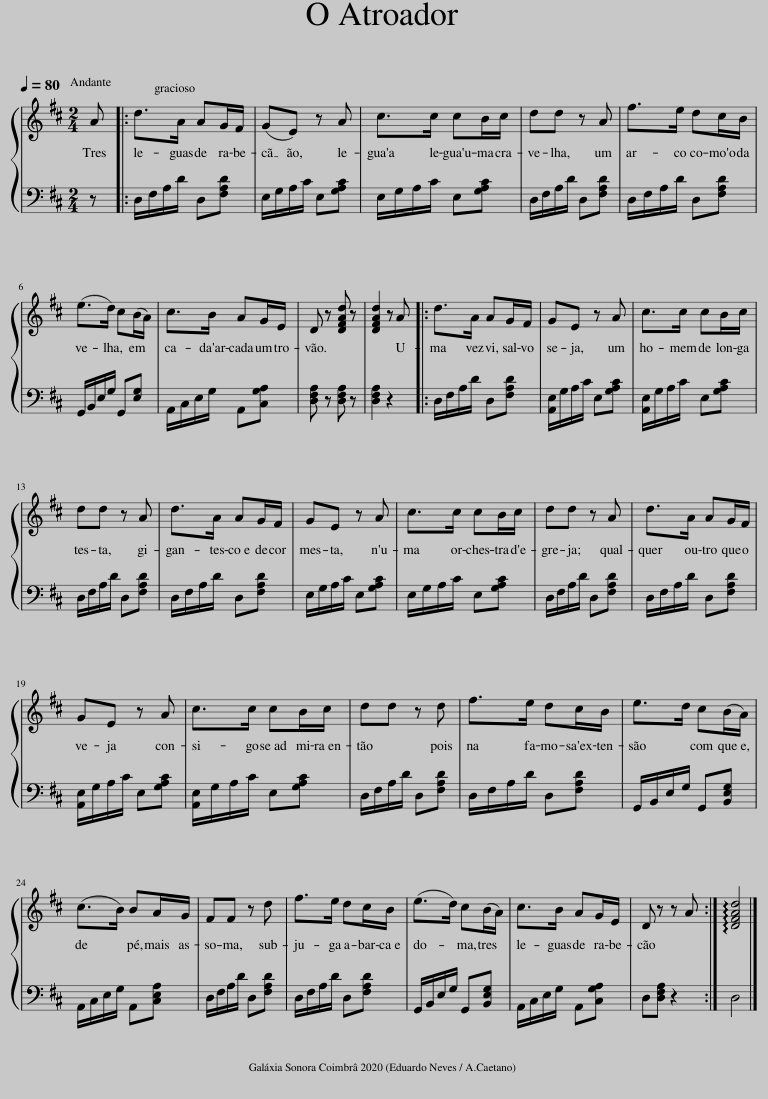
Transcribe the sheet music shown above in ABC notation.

X:1
%%score { 1 | 2 }
L:1/8
Q:1/4=80
M:2/4
I:linebreak $
K:D
V:1 treble
V:2 bass
V:1
 A |: d>A AG/F/ | (GE) z A | c>c cB/c/ | dd z A | %5
 f>e dc/B/ |$ (e>d) c(B/A/) | c>B AG/E/ | D z [DFAd] z | [DFAd]2 z A |: %10
 d>A AG/F/ | GE z A | c>c cB/c/ |$ dd z A | d>A AG/F/ | %15
 GE z A | c>c cB/c/ | dd z A | d>A AG/F/ |$ GE z A | %20
 c>c cB/c/ | dd z d | f>e dc/B/ | e>d c(B/A/) |$ (c>B) BA/G/ | %25
 FF z d | f>e dc/B/ | (e>d) c(B/A/) | c>B AG/E/ | D z z A :| %30
 !arpeggio![DFAd]4 |] %31
V:2
 z |: D,/F,/A,/D/ D,[F,A,D] | E,/G,/A,/C/ E,[G,A,C] | E,/G,/A,/C/ E,[G,A,C] | D,/F,/A,/D/ D,[F,A,D] | %5
 D,/F,/A,/D/ D,[F,A,D] |$ G,,/B,,/E,/G,/ G,,[E,G,] | A,,/C,/E,/G,/ A,,[C,G,A,] | [D,F,A,] z [D,F,A,] z | [D,F,A,]2 z2 |: %10
 D,/F,/A,/D/ D,[F,A,D] | [A,,E,]/G,/A,/C/ E,[G,A,C] | [A,,E,]/G,/A,/C/ E,[G,A,C] |$ D,/F,/A,/D/ D,[F,A,D] | D,/F,/A,/D/ D,[F,A,D] | %15
 E,/G,/A,/C/ E,[G,A,C] | E,/G,/A,/C/ E,[G,A,C] | D,/F,/A,/D/ D,[F,A,D] | D,/F,/A,/D/ D,[F,A,D] |$ [A,,E,]/G,/A,/C/ E,[G,A,C] | %20
 [A,,E,]/G,/A,/C/ E,[G,A,C] | D,/F,/A,/D/ D,[F,A,D] | D,/F,/A,/D/ D,[F,A,D] | G,,/B,,/E,/G,/ G,,[B,,E,G,] |$ A,,/C,/E,/G,/ A,,[C,E,A,] | %25
 D,/F,/A,/D/ D,[F,A,D] | D,/F,/A,/D/ D,[F,A,D] | G,,/B,,/E,/G,/ G,,[B,,E,G,] | A,,/C,/E,/G,/ A,,[C,G,A,] | D,[D,F,A,] z2 :| %30
 D,4 |] %31
